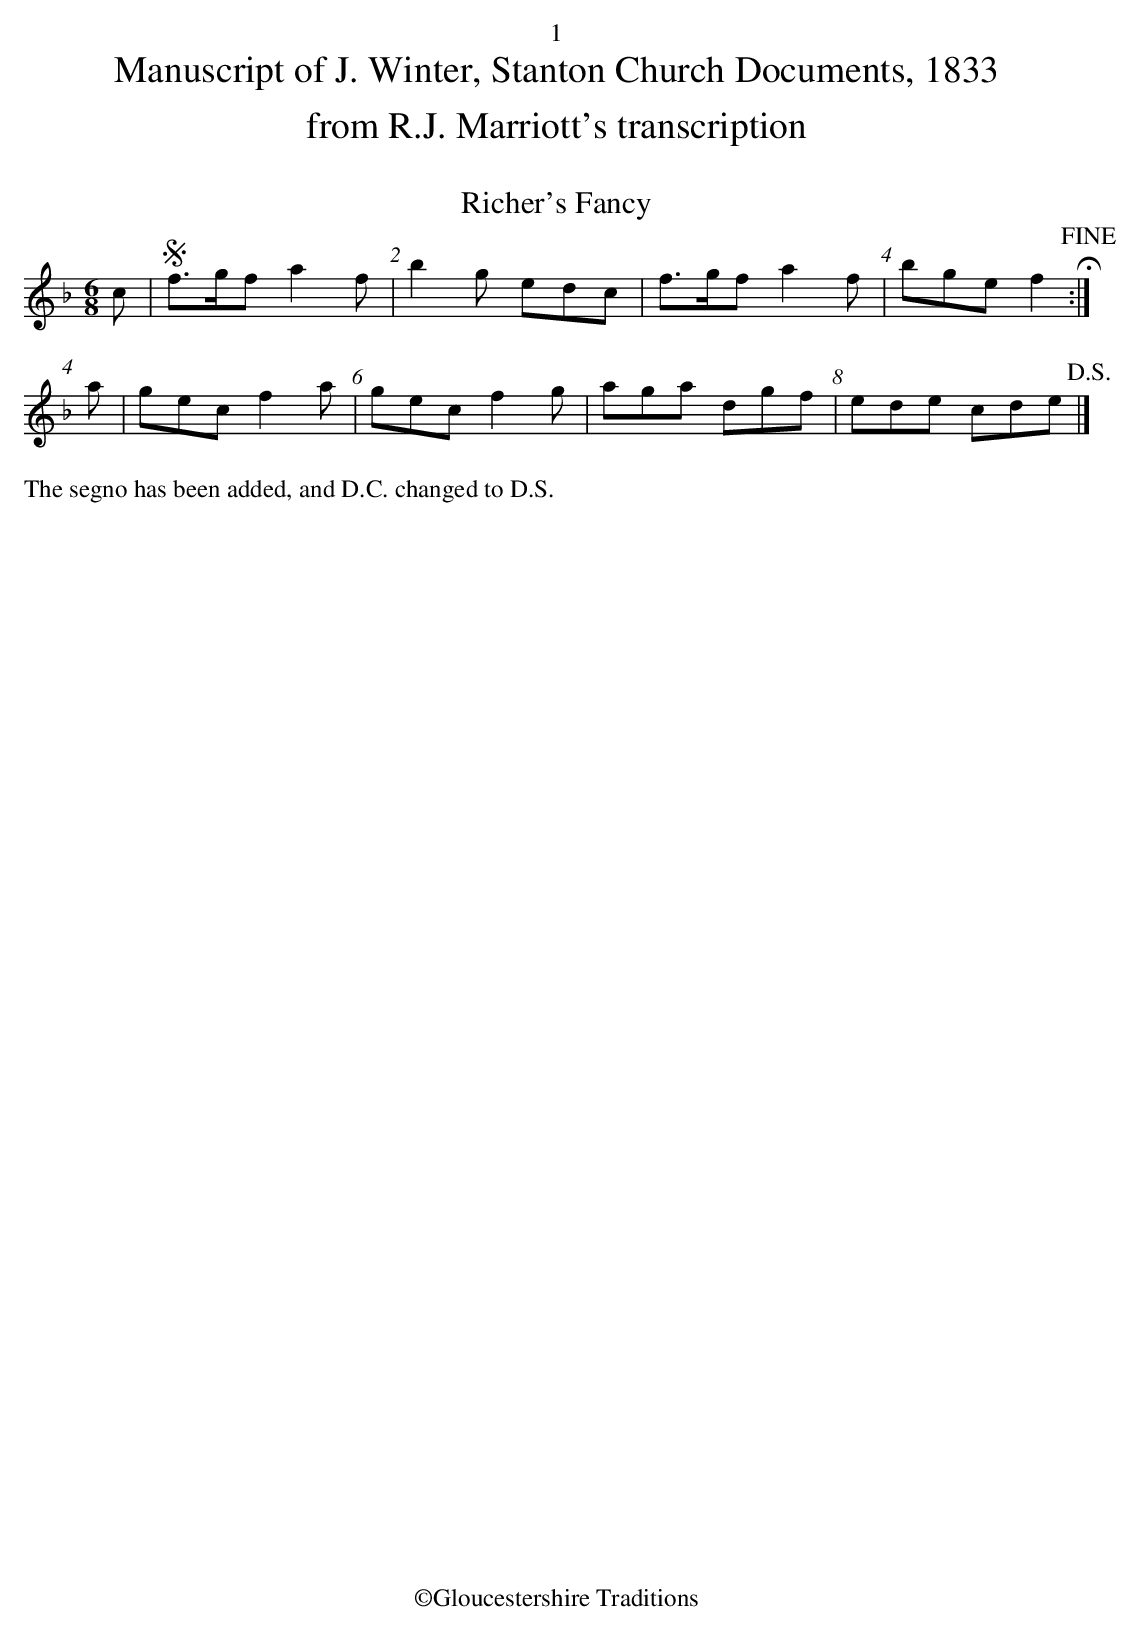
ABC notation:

X:1
T:Richer's Fancy
U:Q=!D.S.!
U:N=!fine!
M:6/8
L:1/8
K:F
c|Sf>gf a2f|b2g edc|f>gf a2f|bge f2HN:|
a|gec f2a|gec f2g|aga dgf|ede cdeQ|]
